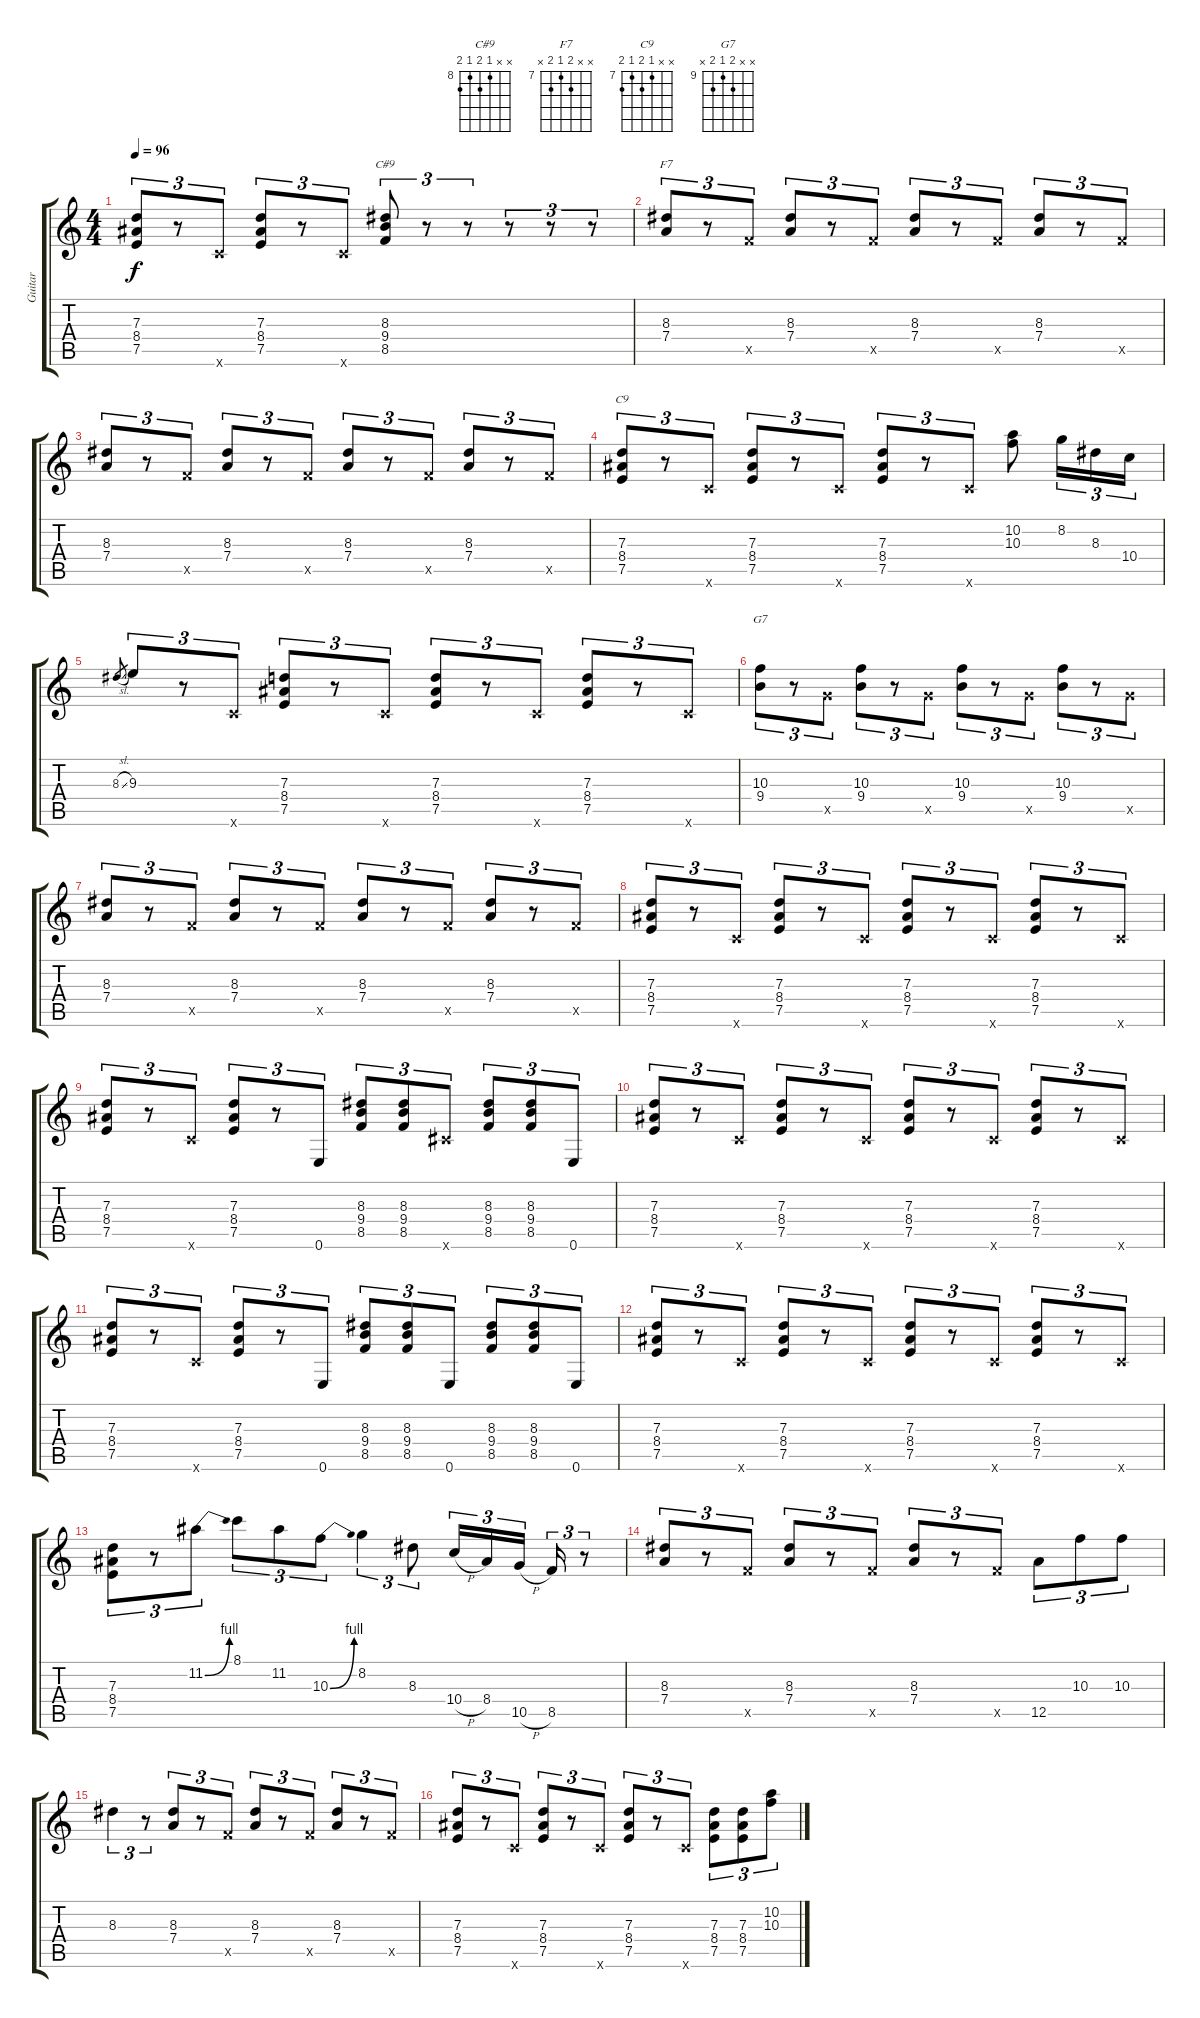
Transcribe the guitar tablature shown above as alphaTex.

\track ("Guitar" "Guitar") {instrument overdrivenguitar}
\staff {score tabs}
\tuning (E4 B3 G3 D3 A2 E2) {hide}
\chord ("C#9" x x 8 9 8 9) {firstfret 8}
\chord ("F7" x x 8 7 8 x) {firstfret 7}
\chord ("C9" x x 7 8 7 8) {firstfret 7}
\chord ("G7" x x 10 9 10 x) {firstfret 9}
\ts (4 4)
\tempo 96
\clef g2
\ks c
(7.3 8.4 7.5).8{tu (3 2) dy f} r.8{tu (3 2)} 8.6{x}.8{tu (3 2)} (7.3 8.4 7.5).8{tu (3 2)} r.8{tu (3 2)} 8.6{x}.8{tu (3 2)} (8.3 9.4 8.5).8{tu (3 2) ch "C#9"} r.8{tu (3 2)} r.8{tu (3 2)} r.8{tu (3 2)} r.8{tu (3 2)} r.8{tu (3 2)} |
(8.3 7.4).8{tu (3 2) ch "F7"} r.8{tu (3 2)} 8.5{x}.8{tu (3 2)} (8.3 7.4).8{tu (3 2)} r.8{tu (3 2)} 8.5{x}.8{tu (3 2)} (8.3 7.4).8{tu (3 2)} r.8{tu (3 2)} 8.5{x}.8{tu (3 2)} (8.3 7.4).8{tu (3 2)} r.8{tu (3 2)} 8.5{x}.8{tu (3 2)} |
(8.3 7.4).8{tu (3 2)} r.8{tu (3 2)} 8.5{x}.8{tu (3 2)} (8.3 7.4).8{tu (3 2)} r.8{tu (3 2)} 8.5{x}.8{tu (3 2)} (8.3 7.4).8{tu (3 2)} r.8{tu (3 2)} 8.5{x}.8{tu (3 2)} (8.3 7.4).8{tu (3 2)} r.8{tu (3 2)} 8.5{x}.8{tu (3 2)} |
(7.3 8.4 7.5).8{tu (3 2) ch "C9"} r.8{tu (3 2)} 8.6{x}.8{tu (3 2)} (7.3 8.4 7.5).8{tu (3 2)} r.8{tu (3 2)} 8.6{x}.8{tu (3 2)} (7.3 8.4 7.5).8{tu (3 2)} r.8{tu (3 2)} 8.6{x}.8{tu (3 2)} (10.2 10.3).8 8.2.16{tu (3 2)} 8.3.16{tu (3 2)} 10.4.16{tu (3 2)} |
8.3{sl}.8{gr} 9.3.8{tu (3 2)} r.8{tu (3 2)} 8.6{x}.8{tu (3 2)} (7.3 8.4 7.5).8{tu (3 2)} r.8{tu (3 2)} 8.6{x}.8{tu (3 2)} (7.3 8.4 7.5).8{tu (3 2)} r.8{tu (3 2)} 8.6{x}.8{tu (3 2)} (7.3 8.4 7.5).8{tu (3 2)} r.8{tu (3 2)} 8.6{x}.8{tu (3 2)} |
(10.3 9.4).8{tu (3 2) ch "G7"} r.8{tu (3 2)} 10.5{x}.8{tu (3 2)} (10.3 9.4).8{tu (3 2)} r.8{tu (3 2)} 10.5{x}.8{tu (3 2)} (10.3 9.4).8{tu (3 2)} r.8{tu (3 2)} 10.5{x}.8{tu (3 2)} (10.3 9.4).8{tu (3 2)} r.8{tu (3 2)} 10.5{x}.8{tu (3 2)} |
(8.3 7.4).8{tu (3 2)} r.8{tu (3 2)} 8.5{x}.8{tu (3 2)} (8.3 7.4).8{tu (3 2)} r.8{tu (3 2)} 8.5{x}.8{tu (3 2)} (8.3 7.4).8{tu (3 2)} r.8{tu (3 2)} 8.5{x}.8{tu (3 2)} (8.3 7.4).8{tu (3 2)} r.8{tu (3 2)} 8.5{x}.8{tu (3 2)} |
(7.3 8.4 7.5).8{tu (3 2)} r.8{tu (3 2)} 8.6{x}.8{tu (3 2)} (7.3 8.4 7.5).8{tu (3 2)} r.8{tu (3 2)} 8.6{x}.8{tu (3 2)} (7.3 8.4 7.5).8{tu (3 2)} r.8{tu (3 2)} 8.6{x}.8{tu (3 2)} (7.3 8.4 7.5).8{tu (3 2)} r.8{tu (3 2)} 8.6{x}.8{tu (3 2)} |
(7.3 8.4 7.5).8{tu (3 2)} r.8{tu (3 2)} 8.6{x}.8{tu (3 2)} (7.3 8.4 7.5).8{tu (3 2)} r.8{tu (3 2)} 0.6.8{tu (3 2)} (8.3 9.4 8.5).8{tu (3 2)} (8.3 9.4 8.5).8{tu (3 2)} 9.6{x}.8{tu (3 2)} (8.3 9.4 8.5).8{tu (3 2)} (8.3 9.4 8.5).8{tu (3 2)} 0.6.8{tu (3 2)} |
(7.3 8.4 7.5).8{tu (3 2)} r.8{tu (3 2)} 8.6{x}.8{tu (3 2)} (7.3 8.4 7.5).8{tu (3 2)} r.8{tu (3 2)} 8.6{x}.8{tu (3 2)} (7.3 8.4 7.5).8{tu (3 2)} r.8{tu (3 2)} 8.6{x}.8{tu (3 2)} (7.3 8.4 7.5).8{tu (3 2)} r.8{tu (3 2)} 8.6{x}.8{tu (3 2)} |
(7.3 8.4 7.5).8{tu (3 2)} r.8{tu (3 2)} 8.6{x}.8{tu (3 2)} (7.3 8.4 7.5).8{tu (3 2)} r.8{tu (3 2)} 0.6.8{tu (3 2)} (8.3 9.4 8.5).8{tu (3 2)} (8.3 9.4 8.5).8{tu (3 2)} 0.6.8{tu (3 2)} (8.3 9.4 8.5).8{tu (3 2)} (8.3 9.4 8.5).8{tu (3 2)} 0.6.8{tu (3 2)} |
(7.3 8.4 7.5).8{tu (3 2)} r.8{tu (3 2)} 8.6{x}.8{tu (3 2)} (7.3 8.4 7.5).8{tu (3 2)} r.8{tu (3 2)} 8.6{x}.8{tu (3 2)} (7.3 8.4 7.5).8{tu (3 2)} r.8{tu (3 2)} 8.6{x}.8{tu (3 2)} (7.3 8.4 7.5).8{tu (3 2)} r.8{tu (3 2)} 8.6{x}.8{tu (3 2)} |
(7.3 8.4 7.5).8{tu (3 2)} r.8{tu (3 2)} 11.2{be (bend 0 0 60 4)}.8{tu (3 2)} 8.1.8{tu (3 2)} 11.2.8{tu (3 2)} 10.3{be (bend 0 0 60 4)}.8{tu (3 2)} 8.2.4{tu (3 2)} 8.3.8{tu (3 2)} 10.4{h}.16{tu (3 2)} 8.4.16{tu (3 2)} 10.5{h}.16{tu (3 2)} 8.5.16{tu (3 2)} r.8{tu (3 2)} |
(8.3 7.4).8{tu (3 2)} r.8{tu (3 2)} 8.5{x}.8{tu (3 2)} (8.3 7.4).8{tu (3 2)} r.8{tu (3 2)} 8.5{x}.8{tu (3 2)} (8.3 7.4).8{tu (3 2)} r.8{tu (3 2)} 8.5{x}.8{tu (3 2)} 12.5.8{tu (3 2)} 10.3.8{tu (3 2)} 10.3.8{tu (3 2)} |
8.3.4{tu (3 2)} r.8{tu (3 2)} (8.3 7.4).8{tu (3 2)} r.8{tu (3 2)} 8.5{x}.8{tu (3 2)} (8.3 7.4).8{tu (3 2)} r.8{tu (3 2)} 8.5{x}.8{tu (3 2)} (8.3 7.4).8{tu (3 2)} r.8{tu (3 2)} 8.5{x}.8{tu (3 2)} |
(7.3 8.4 7.5).8{tu (3 2)} r.8{tu (3 2)} 8.6{x}.8{tu (3 2)} (7.3 8.4 7.5).8{tu (3 2)} r.8{tu (3 2)} 8.6{x}.8{tu (3 2)} (7.3 8.4 7.5).8{tu (3 2)} r.8{tu (3 2)} 8.6{x}.8{tu (3 2)} (7.3 8.4 7.5).8{tu (3 2)} (7.3 8.4 7.5).8{tu (3 2)} (10.2 10.3).8{tu (3 2)}
